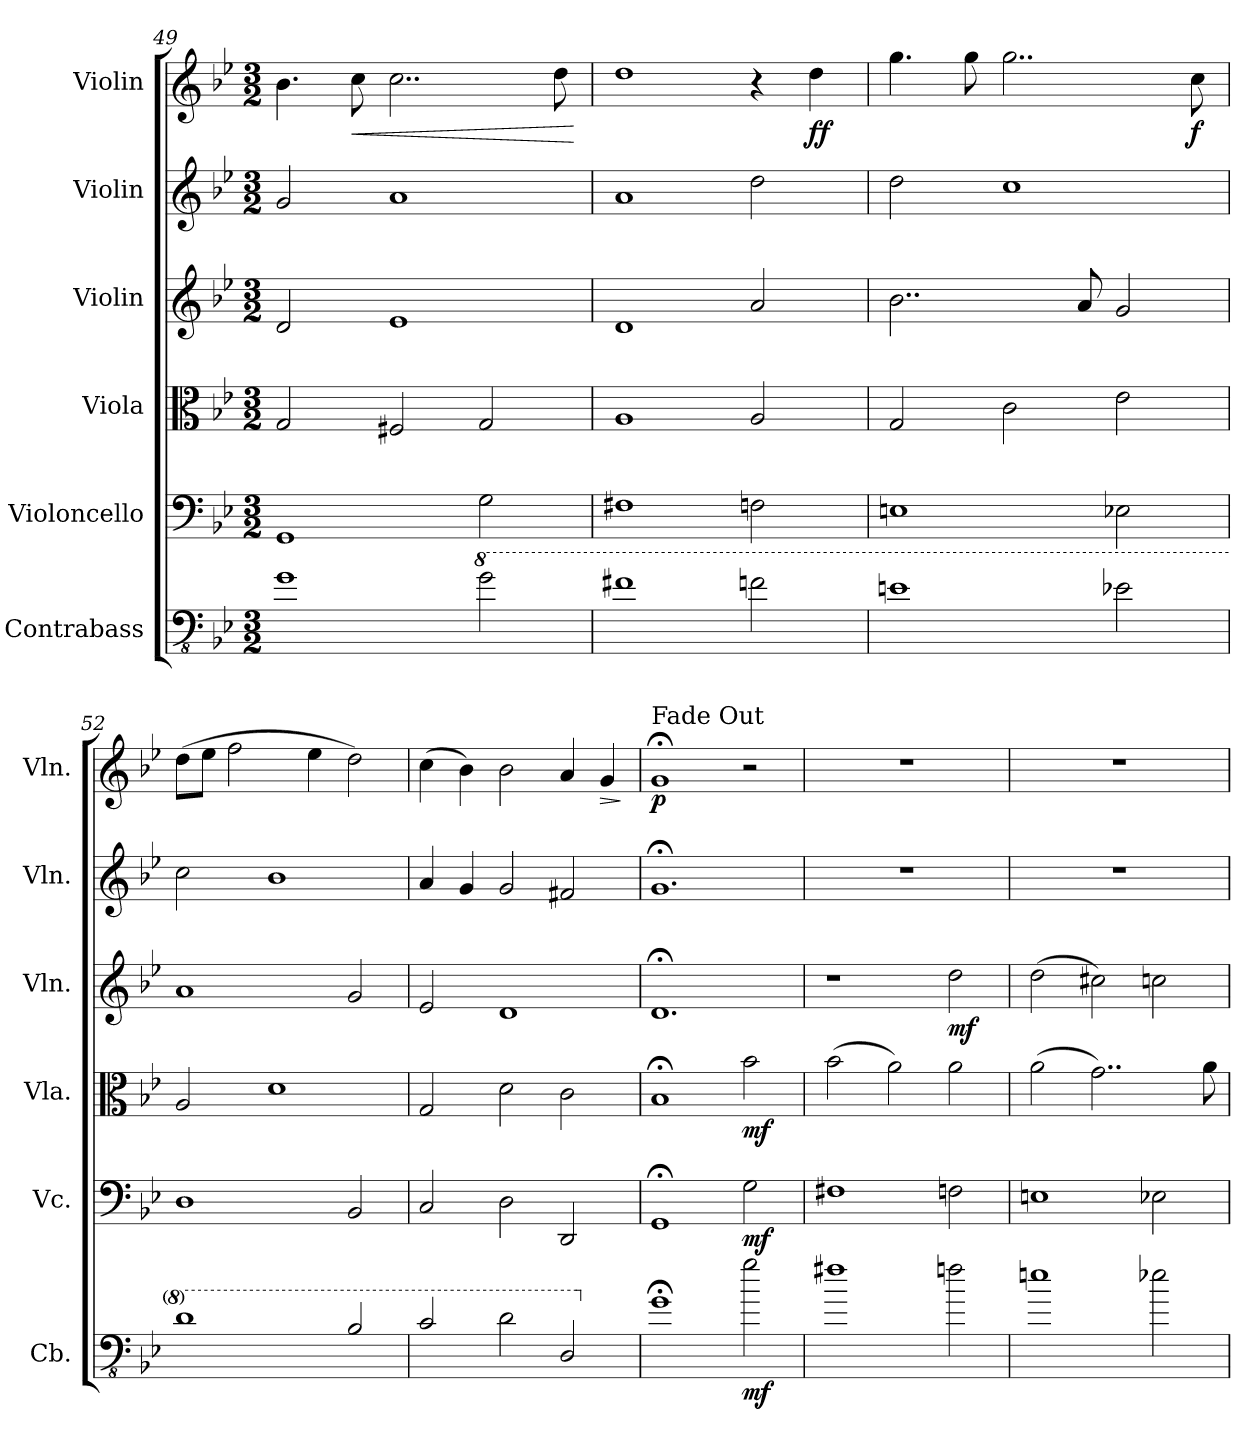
**kern	**dynam	**kern	**dynam	**kern	**dynam	**kern	**dynam	**kern	**kern	**dynam
*part6	*part6	*part5	*part5	*part4	*part4	*part3	*part3	*part2	*part1	*part1
*staff6	*staff6	*staff5	*staff5	*staff4	*staff4	*staff3	*staff3	*staff2	*staff1	*staff1
*I"Contrabass	*	*I"Violoncello	*	*I"Viola	*	*I"Violin	*	*I"Violin	*I"Violin	*
*I'Cb.	*	*I'Vc.	*	*I'Vla.	*	*I'Vln.	*	*I'Vln.	*I'Vln.	*
!!LO:PB:g=z
*clefFv4	*	*clefF4	*	*clefC3	*	*clefG2	*	*clefG2	*clefG2	*
*ITrd7c12	*	*	*	*	*	*	*	*	*	*
*k[b-e-]	*	*k[b-e-]	*	*k[b-e-]	*	*k[b-e-]	*	*k[b-e-]	*k[b-e-]	*
*M3/2	*	*M3/2	*	*M3/2	*	*M3/2	*	*M3/2	*M3/2	*
=49	=49	=49	=49	=49	=49	=49	=49	=49	=49	=49
1GG	.	1GG	.	2G/	.	2d/	.	2g/	4.b-\	.
!	!	!	!	!	!	!	!	!	!	!LO:HP:b
.	.	.	.	.	.	.	.	.	8cc\	<
.	.	.	.	2F#X/	.	1e-	.	1a	2..cc\	.
*8va	*	*	*	*	*	*	*	*	*	*
2G\	.	2G\	.	2G/	.	.	.	.	.	.
.	.	.	.	.	.	.	.	.	8dd\	.
.	.	.	.	.	.	.	.	.	.	[
=50	=50	=50	=50	=50	=50	=50	=50	=50	=50	=50
1F#X	.	1F#X	.	1A	.	1d	.	1a	1dd	.
2Fn\	.	2Fn\	.	2A/	.	2a/	.	2dd\	4r	.
!	!	!	!	!	!	!	!	!	!	!LO:DY:b
.	.	.	.	.	.	.	.	.	4dd\	ff
=51	=51	=51	=51	=51	=51	=51	=51	=51	=51	=51
1En	.	1En	.	2G/	.	2..b-\	.	2dd\	4.gg\	.
.	.	.	.	.	.	.	.	.	8gg\	.
.	.	.	.	2c\	.	.	.	1cc	2..gg\	.
.	.	.	.	.	.	8a/	.	.	.	.
2E-X\	.	2E-X\	.	2e-\	.	2g/	.	.	.	.
!	!	!	!	!	!	!	!	!	!	!LO:DY:b
.	.	.	.	.	.	.	.	.	8cc\	f
=52	=52	=52	=52	=52	=52	=52	=52	=52	=52	=52
1D	.	1D	.	2A/	.	1a	.	2cc\	(8dd\L	.
.	.	.	.	.	.	.	.	.	8ee-\J	.
.	.	.	.	.	.	.	.	.	2ff\	.
.	.	.	.	1d	.	.	.	1b-	.	.
.	.	.	.	.	.	.	.	.	4ee-\	.
2BB-/	.	2BB-/	.	.	.	2g/	.	.	2dd\)	.
=53	=53	=53	=53	=53	=53	=53	=53	=53	=53	=53
2C/	.	2C/	.	2G/	.	2e-/	.	4a/	(4cc\	.
.	.	.	.	.	.	.	.	4g/	4b-\)	.
2D\	.	2D\	.	2d\	.	1d	.	2g/	2b-\	.
2DD/	.	2DD/	.	2c\	.	.	.	2f#X/	4a/	.
!	!	!	!	!	!	!	!	!	!	!LO:HP:b
.	.	.	.	.	.	.	.	.	4g/	>
.	.	.	.	.	.	.	.	.	.	]
=54	=54	=54	=54	=54	=54	=54	=54	=54	=54	=54
*X8va	*	*	*	*	*	*	*	*	*	*
!	!	!	!	!	!	!	!	!	!LO:TX:a:t=Fade Out	!
!	!	!	!	!	!	!	!	!	!	!LO:DY:b
1GG;<	.	1GG;<	.	1B-;<	.	1.d;<	.	1.g;<	1g;<	p
!	!LO:DY:b	!	!LO:DY:b	!	!LO:DY:b	!	!	!	!	!
2G\	mf	2G\	mf	2b-\	mf	.	.	.	2r	.
=55	=55	=55	=55	=55	=55	=55	=55	=55	=55	=55
1F#X	.	1F#X	.	(2b-\	.	1r	.	1.r	1.r	.
.	.	.	.	2a\)	.	.	.	.	.	.
!	!	!	!	!	!	!	!LO:DY:b	!	!	!
2Fn\	.	2Fn\	.	2a\	.	2dd\	mf	.	.	.
=56	=56	=56	=56	=56	=56	=56	=56	=56	=56	=56
1En	.	1En	.	(2a\	.	(2dd\	.	1.r	1.r	.
.	.	.	.	2..g\)	.	2cc#X\)	.	.	.	.
2E-X\	.	2E-X\	.	.	.	2ccn\	.	.	.	.
.	.	.	.	8a\	.	.	.	.	.	.
=	=	=	=	=	=	=	=	=	=	=
*-	*-	*-	*-	*-	*-	*-	*-	*-	*-	*-
